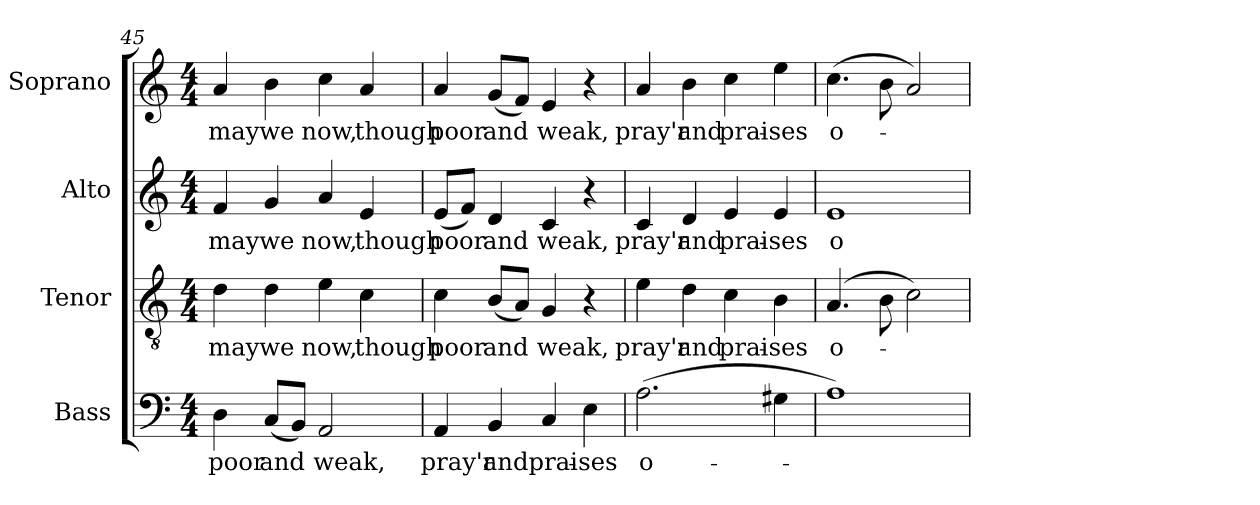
**kern	**text	**kern	**text	**kern	**text	**kern	**text
*part4	*part4	*part3	*part3	*part2	*part2	*part1	*part1
*staff4	*staff4	*staff3	*staff3	*staff2	*staff2	*staff1	*staff1
*I"Bass	*	*I"Tenor	*	*I"Alto	*	*I"Soprano	*
*I'B.	*	*I'T.	*	*I'A.	*	*I'S.	*
*clefF4	*	*clefGv2	*	*clefG2	*	*clefG2	*
*	*	*ITrd7c12	*	*	*	*	*
*k[]	*	*k[]	*	*k[]	*	*k[]	*
*C:	*	*C:	*	*C:	*	*C:	*
*M4/4	*	*M4/4	*	*M4/4	*	*M4/4	*
=45	=45	=45	=45	=45	=45	=45	=45
!	!LO:LY:b:color=#000000	!	!	!	!	!	!
!	!	!	!LO:LY:b:color=#000000	!	!	!	!
!	!	!	!	!	!LO:LY:b:color=#000000	!	!
!	!	!	!	!	!	!	!LO:LY:b:color=#000000
4Di\	poor	4Di\	may	4fi/	may	4ai/	may
!	!LO:LY:b:color=#000000	!	!	!	!	!	!
!	!	!	!LO:LY:b:color=#000000	!	!	!	!
!	!	!	!	!	!LO:LY:b:color=#000000	!	!
!	!	!	!	!	!	!	!LO:LY:b:color=#000000
(8Ci/L	and	4Di\	we	4gi/	we	4bi\	we
8BBi/J)	.	.	.	.	.	.	.
!	!LO:LY:b:color=#000000	!	!	!	!	!	!
!	!	!	!LO:LY:b:color=#000000	!	!	!	!
!	!	!	!	!	!LO:LY:b:color=#000000	!	!
!	!	!	!	!	!	!	!LO:LY:b:color=#000000
2AAi/	weak,	4Ei\	now,	4ai/	now,	4cci\	now,
!	!	!	!LO:LY:b:color=#000000	!	!	!	!
!	!	!	!	!	!LO:LY:b:color=#000000	!	!
!	!	!	!	!	!	!	!LO:LY:b:color=#000000
.	.	4Ci\	though	4ei/	though	4ai/	though
!!LO:LB:g=z
=46	=46	=46	=46	=46	=46	=46	=46
!	!LO:LY:b:color=#000000	!	!	!	!	!	!
!	!	!	!LO:LY:b:color=#000000	!	!	!	!
!	!	!	!	!	!LO:LY:b:color=#000000	!	!
!	!	!	!	!	!	!	!LO:LY:b:color=#000000
4AAi/	pray'r	4Ci\	poor	(8ei/L	poor	4ai/	poor
.	.	.	.	8fi/J)	.	.	.
!	!LO:LY:b:color=#000000	!	!	!	!	!	!
!	!	!	!LO:LY:b:color=#000000	!	!	!	!
!	!	!	!	!	!LO:LY:b:color=#000000	!	!
!	!	!	!	!	!	!	!LO:LY:b:color=#000000
4BBi/	and	(8BBi/L	and	4di/	and	(8gi/L	and
.	.	8AAi/J)	.	.	.	8fi/J)	.
!	!LO:LY:b:color=#000000	!	!	!	!	!	!
!	!	!	!LO:LY:b:color=#000000	!	!	!	!
!	!	!	!	!	!LO:LY:b:color=#000000	!	!
!	!	!	!	!	!	!	!LO:LY:b:color=#000000
4Ci/	prai-	4GGi/	weak,	4ci/	weak,	4ei/	weak,
!	!LO:LY:b:color=#000000	!	!	!	!	!	!
4Ei\	-ses	4r	.	4r	.	4r	.
=47	=47	=47	=47	=47	=47	=47	=47
!	!LO:LY:b:color=#000000	!	!	!	!	!	!
!	!	!	!LO:LY:b:color=#000000	!	!	!	!
!	!	!	!	!	!LO:LY:b:color=#000000	!	!
!	!	!	!	!	!	!	!LO:LY:b:color=#000000
(2.Ai\	o-	4Ei\	pray'r	4ci/	pray'r	4ai/	pray'r
!	!	!	!LO:LY:b:color=#000000	!	!	!	!
!	!	!	!	!	!LO:LY:b:color=#000000	!	!
!	!	!	!	!	!	!	!LO:LY:b:color=#000000
.	.	4Di\	and	4di/	and	4bi\	and
!	!	!	!LO:LY:b:color=#000000	!	!	!	!
!	!	!	!	!	!LO:LY:b:color=#000000	!	!
!	!	!	!	!	!	!	!LO:LY:b:color=#000000
.	.	4Ci\	prai-	4ei/	prai-	4cci\	prai-
!	!	!	!LO:LY:b:color=#000000	!	!	!	!
!	!	!	!	!	!LO:LY:b:color=#000000	!	!
!	!	!	!	!	!	!	!LO:LY:b:color=#000000
4G#Xi\	.	4BBi\	-ses	4ei/	-ses	4eei\	-ses
=48	=48	=48	=48	=48	=48	=48	=48
!	!	!	!LO:LY:b:color=#000000	!	!	!	!
!	!	!	!	!	!LO:LY:b:color=#000000	!	!
!	!	!	!	!	!	!	!LO:LY:b:color=#000000
1Ai)	.	(4.AAi/	o-	1ei	o-	(4.cci\	o-
.	.	8BBi\	.	.	.	8bi\	.
.	.	2Ci\)	.	.	.	2ai/)	.
=	=	=	=	=	=	=	=
*-	*-	*-	*-	*-	*-	*-	*-
